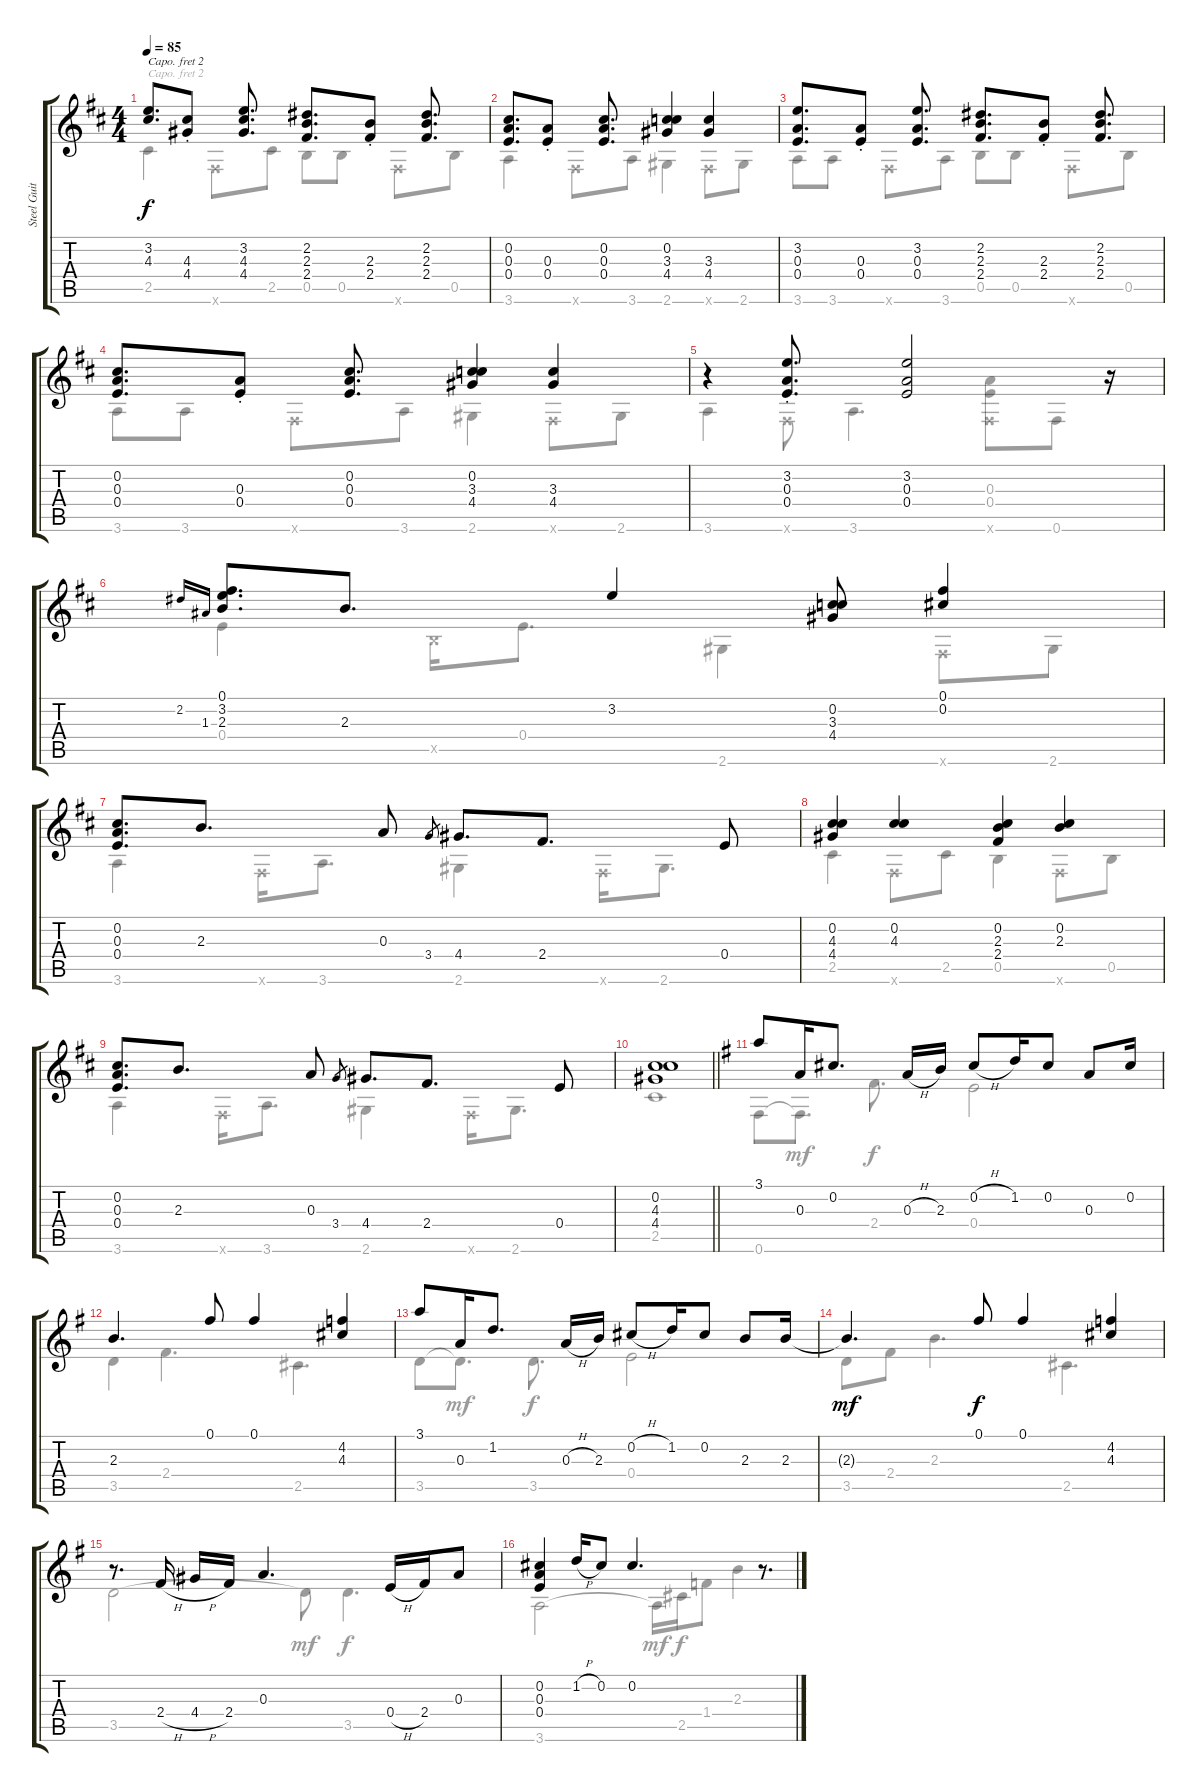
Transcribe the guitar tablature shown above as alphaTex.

\track ("Steel Guitar" "Steel Guit") {instrument acousticguitarsteel}
\staff {score tabs}
\capo 2
\tuning (E4 B3 G3 D3 A2 E2) {hide}
\voice
\ts (4 4)
\tempo 85
\clef g2
\ks bminor
(3.2 4.3).8{d dy f} (4.3{st} 4.4{st}).8 (3.2 4.3 4.4).8{d} (2.2 2.3 2.4).8{d} (2.3{st} 2.4{st}).8 (2.2 2.3 2.4).8{d} |
(0.2 0.3 0.4).8{d} (0.3{st} 0.4{st}).8 (0.2 0.3 0.4).8{d} (0.2 3.3 4.4).4 (3.3 4.4).4 |
(3.2 0.3 0.4).8{d} (0.3{st} 0.4{st}).8 (3.2 0.3 0.4).8{d} (2.2 2.3 2.4).8{d} (2.3{st} 2.4{st}).8 (2.2 2.3 2.4).8{d} |
(0.2 0.3 0.4).8{d} (0.3{st} 0.4{st}).8 (0.2 0.3 0.4).8{d} (0.2 3.3 4.4).4 (3.3 4.4).4 |
r.4 (3.2{st} 0.3{st} 0.4{st}).8{d} (3.2 0.3 0.4).2 r.16 |
2.2.16{gr onbeat} 1.3.16{gr onbeat} (0.1 3.2 2.3).8{d} 2.3.8{d} 3.2.4 (0.2 3.3 4.4).8 (0.1 0.2).4 |
(0.2 0.3 0.4).8{d} 2.3.8{d} 0.3.8 3.4.8{gr} 4.4.8{d} 2.4.8{d} 0.4.8 |
(0.2 4.3 4.4).4 (0.2 4.3).4 (0.2 2.3 2.4).4 (0.2 2.3).4 |
(0.2 0.3 0.4).8{d} 2.3.8{d} 0.3.8 3.4.8{gr} 4.4.8{d} 2.4.8{d} 0.4.8 |
\barLineRight lightlight
(0.2 4.3 4.4).1 |
\ks eminor
3.1.8 0.3.16 0.2.8{d} 0.3{h}.16 2.3.16 0.2{h}.8 1.2.16 0.2.8 0.3.8 0.2.16 |
2.3.4{d} 0.1.8 0.1.4 (4.2 4.3).4 |
3.1.8 0.3.16 1.2.8{d} 0.3{h}.16 2.3.16 0.2{h}.8 1.2.16 0.2.8 2.3.8 2.3.16 |
2.3{t}.4{d dy mf} 0.1.8{dy f} 0.1.4 (4.2 4.3).4 |
r.8{d} 2.4{h}.16 4.4{h}.16 2.4.16 0.3.4{d} 0.4{h}.16 2.4.16 0.3.8 |
(0.2 0.3 0.4).4 1.2{h}.16 0.2.8 0.2.4{d} r.8{d}
\voice
\clef g2
\ottava regular
\simile none
\ks bminor
2.5.4{dy f} 0.6{x}.8 2.5.8 0.5.8 0.5.8 0.6{x}.8 0.5.8 |
3.6.4 0.6{x}.8 3.6.8 2.6.4 0.6{x}.8 2.6.8 |
3.6.8 3.6.8 0.6{x}.8 3.6.8 0.5.8 0.5.8 0.6{x}.8 0.5.8 |
3.6.8 3.6.8 0.6{x}.8 3.6.8 2.6.4 0.6{x}.8 2.6.8 |
3.6.4 0.6{x}.8 3.6.4{d} (0.3 0.4 0.6{x}).8 0.6.8 |
0.4.4 0.5{x}.16 0.4.8{d} 2.6.4 0.6{x}.8 2.6.8 |
3.6.4 0.6{x}.16 3.6.8{d} 2.6.4 0.6{x}.16 2.6.8{d} |
2.5.4 0.6{x}.8 2.5.8 0.5.4 0.6{x}.8 0.5.8 |
3.6.4 0.6{x}.16 3.6.8{d} 2.6.4 0.6{x}.16 2.6.8{d} |
\barLineRight lightlight
2.5.1 |
\ks eminor
0.6.8 0.6{t}.8{d dy mf} 2.4.8{d dy f} 0.4.2 |
3.5.4 2.4.4{d} 2.5.4{d} |
3.5.8 3.5{t}.8{d dy mf} 3.5.8{d dy f} 0.4.2 |
3.5.8 2.4.8 2.3.4{d} 2.5.4{d} |
3.5.2 3.5{t}.8{dy mf} 3.5.4{d dy f} |
3.6.2 3.6{t}.16{dy mf} 2.5.16{dy f} 1.4.8 2.3.4
